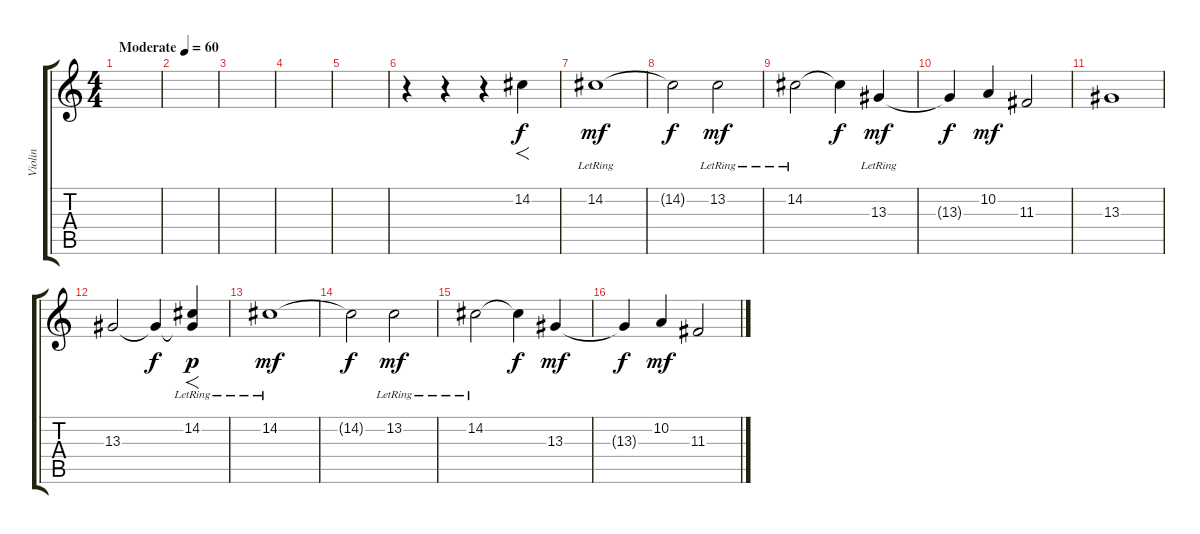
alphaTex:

\track ("Violin" "Violin") {instrument violin}
\staff {score tabs}
\tuning (E4 B3 G3 D3 A2 E2) {hide}
\ts (4 4)
\tempo (60 "Moderate")
\clef g2
\ks c
|
|
|
|
|
r.4 r.4 r.4 14.2.4{f} |
14.2{lr}.1{dy mf} |
14.2{t}.2{dy f} 13.2{lr}.2{dy mf} |
14.2{lr}.2 14.2{t}.4{dy f} 13.3{lr}.4{dy mf} |
13.3{t}.4{dy f} 10.2.4{dy mf} 11.3.2 |
13.3.1 |
13.3.2 13.3{t}.4{dy f} (14.2{lr} 13.3{t}).4{f dy p} |
14.2{lr}.1{dy mf} |
14.2{t}.2{dy f} 13.2{lr}.2{dy mf} |
14.2{lr}.2 14.2{t}.4{dy f} 13.3.4{dy mf} |
13.3{t}.4{dy f} 10.2.4{dy mf} 11.3.2
